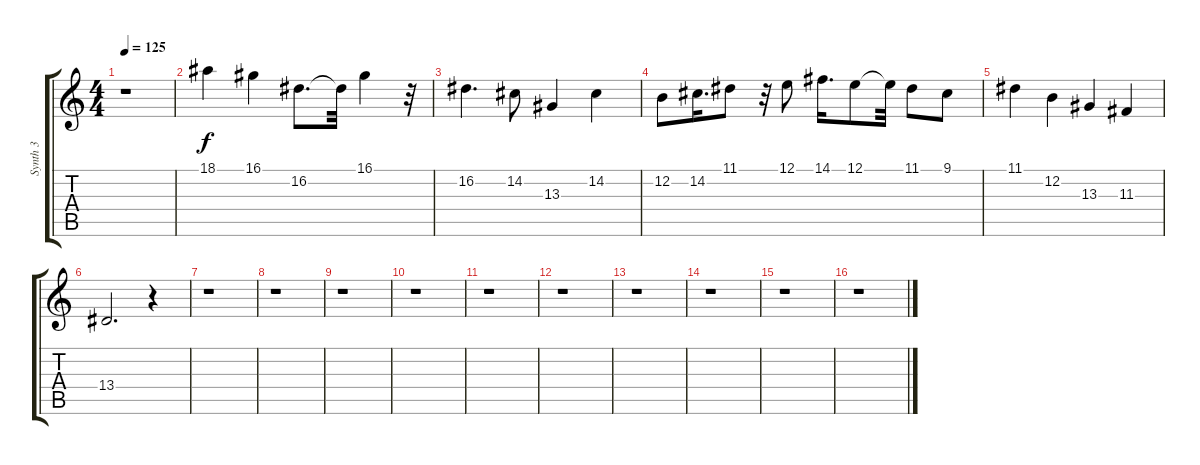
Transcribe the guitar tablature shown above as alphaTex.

\track ("Synth 3" "Synth 3") {instrument vibraphone}
\staff {score tabs}
\tuning (E4 B3 G3 D3 A2 E2) {hide}
\ts (4 4)
\tempo 125
\clef g2
\ks c
r.1{dy f} |
18.1.4 16.1.4 16.2.8{d} 16.2{t}.32 16.1.4 r.32 |
16.2.4{d} 14.2.8 13.3.4 14.2.4 |
12.2.8 14.2.16{d} 11.1.8 r.32 12.1.8 14.1.16{d} 12.1.8 12.1{t}.32 11.1.8 9.1.8 |
11.1.4 12.2.4 13.3.4 11.3.4 |
13.4.2{d} r.4 |
r.1 |
r.1 |
r.1 |
r.1 |
r.1 |
r.1 |
r.1 |
r.1 |
r.1 |
r.1
